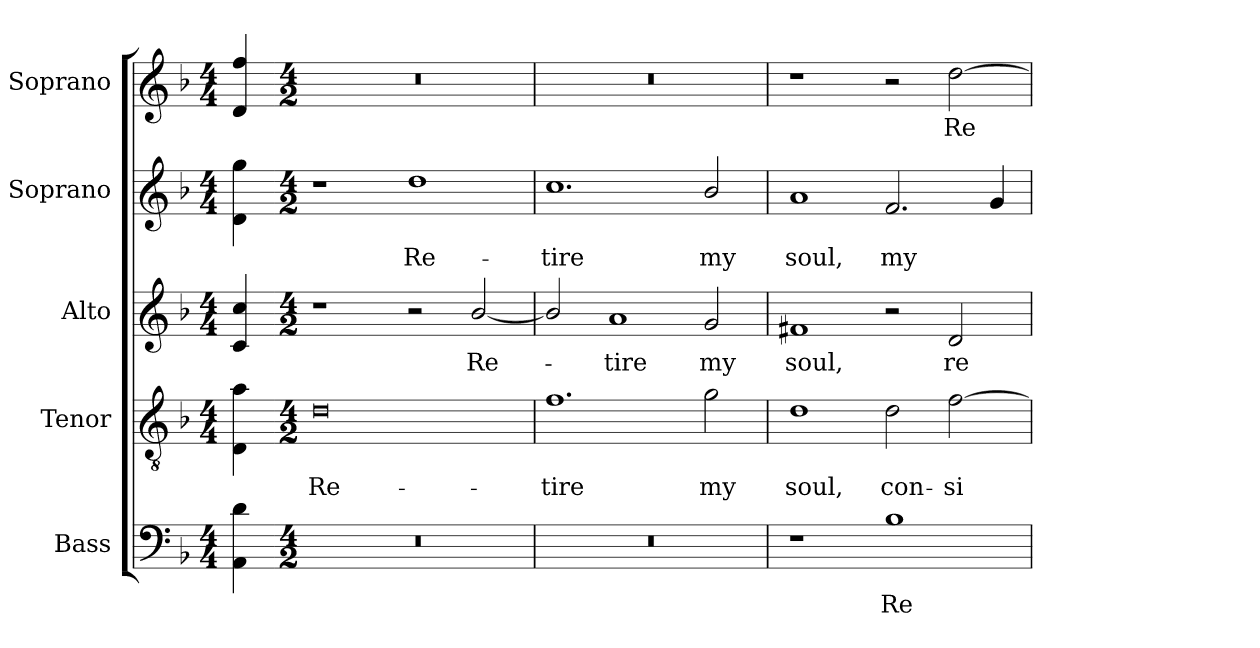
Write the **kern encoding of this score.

**kern	**text	**kern	**text	**kern	**text	**kern	**text	**kern	**text
*part5	*part5	*part4	*part4	*part3	*part3	*part2	*part2	*part1	*part1
*staff5	*staff5	*staff4	*staff4	*staff3	*staff3	*staff2	*staff2	*staff1	*staff1
*I"Bass	*	*I"Tenor	*	*I"Alto	*	*I"Soprano	*	*I"Soprano	*
*I'B.	*	*I'T.	*	*I'A.	*	*I'S.	*	*I'S.	*
!!LO:PB:g=z
*clefF4	*	*clefGv2	*	*clefG2	*	*clefG2	*	*clefG2	*
*	*	*ITrd7c12	*	*	*	*	*	*	*
*k[b-]	*	*k[b-]	*	*k[b-]	*	*k[b-]	*	*k[b-]	*
*F:	*	*F:	*	*F:	*	*F:	*	*F:	*
*M4/4	*	*M4/4	*	*M4/4	*	*M4/4	*	*M4/4	*
=	=	=	=	=	=	=	=	=	=
4AAi\ 4di	.	4DDi\ 4Ai	.	4ci/ 4cci	.	4di\ 4ggi	.	4di/ 4ffi	.
=1-	=1-	=1-	=1-	=1-	=1-	=1-	=1-	=1-	=1-
*M4/2	*	*M4/2	*	*M4/2	*	*M4/2	*	*M4/2	*
!LO:N:vis=1	!	!	!	!	!	!	!	!	!
!	!	!	!LO:LY:b:color=#000000	!	!	!	!	!LO:N:vis=1	!
0r	.	0Di	Re-	1r	.	1r	.	0r	.
!	!	!	!	!	!	!	!LO:LY:b:color=#000000	!	!
.	.	.	.	2r	.	1ddi	Re-	.	.
!	!	!	!	!	!LO:LY:b:color=#000000	!	!	!	!
.	.	.	.	[2b-i/	Re-	.	.	.	.
=2	=2	=2	=2	=2	=2	=2	=2	=2	=2
!LO:N:vis=1	!	!	!	!	!	!	!	!	!
!	!	!	!LO:LY:b:color=#000000	!	!	!	!	!	!
!	!	!	!	!	!	!	!LO:LY:b:color=#000000	!LO:N:vis=1	!
0r	.	1.Fi	-tire	2b-i/]	.	1.cci	-tire	0r	.
!	!	!	!	!	!LO:LY:b:color=#000000	!	!	!	!
.	.	.	.	1ai	-tire	.	.	.	.
!	!	!	!LO:LY:b:color=#000000	!	!	!	!	!	!
!	!	!	!	!	!LO:LY:b:color=#000000	!	!	!	!
!	!	!	!	!	!	!	!LO:LY:b:color=#000000	!	!
.	.	2Gi\	my	2gi/	my	2b-i/	my	.	.
=3	=3	=3	=3	=3	=3	=3	=3	=3	=3
!	!	!	!LO:LY:b:color=#000000	!	!	!	!	!	!
!	!	!	!	!	!LO:LY:b:color=#000000	!	!	!	!
!	!	!	!	!	!	!	!LO:LY:b:color=#000000	!	!
1r	.	1Di	soul,	1f#Xi	soul,	1ai	soul,	1r	.
!	!LO:LY:b:color=#000000	!	!	!	!	!	!	!	!
!	!	!	!LO:LY:b:color=#000000	!	!	!	!	!	!
!	!	!	!	!	!	!	!LO:LY:b:color=#000000	!	!
1B-i	Re-	2Di\	con-	2r	.	2.fi/	my	2r	.
!	!	!	!LO:LY:b:color=#000000	!	!	!	!	!	!
!	!	!	!	!	!LO:LY:b:color=#000000	!	!	!	!
!	!	!	!	!	!	!	!	!	!LO:LY:b:color=#000000
.	.	[2Fi\	-si-	2di/	re-	.	.	[2ddi\	Re-
.	.	.	.	.	.	4gi/	.	.	.
=	=	=	=	=	=	=	=	=	=
*-	*-	*-	*-	*-	*-	*-	*-	*-	*-
